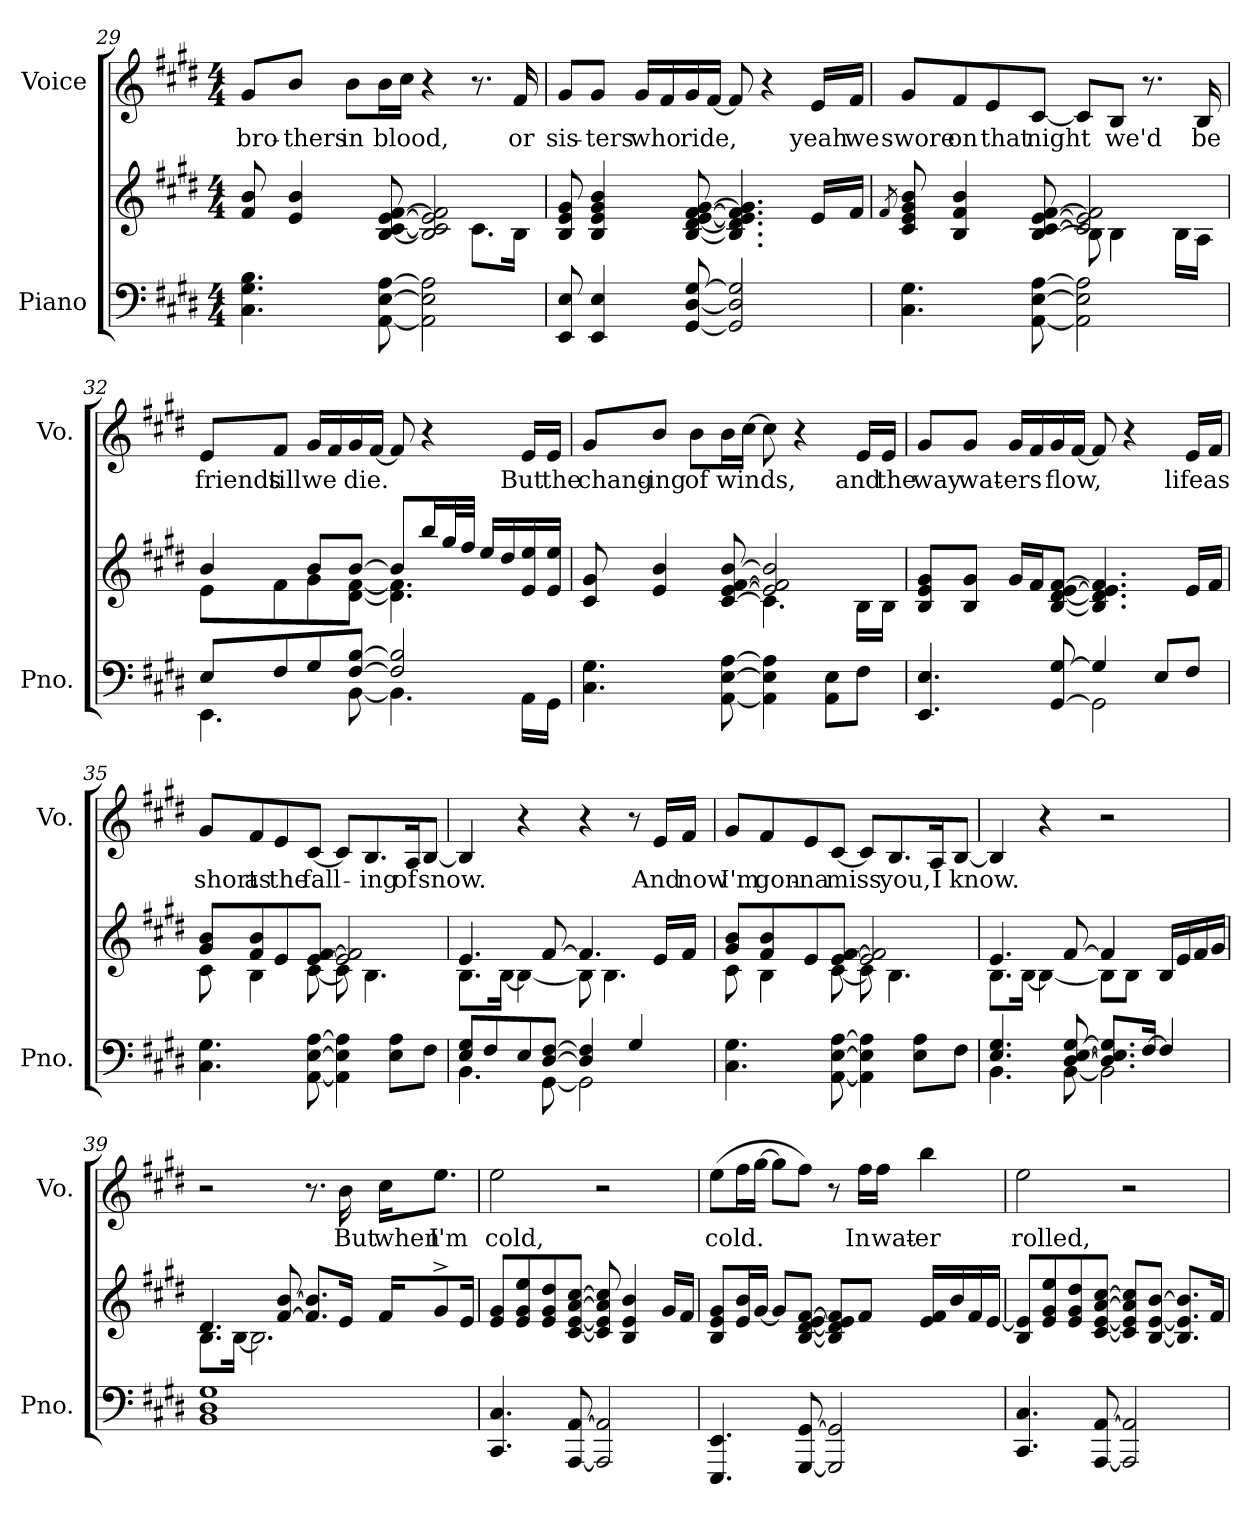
**kern	**kern	**kern	**text
*part2	*part2	*part1	*part1
*staff3	*staff2	*staff1	*staff1
*I"Piano	*	*I"Voice	*
*I'Pno.	*	*I'Vo.	*
*clefF4	*clefG2	*clefG2	*
*k[f#c#g#d#]	*k[f#c#g#d#]	*k[f#c#g#d#]	*
*M4/4	*M4/4	*M4/4	*
=29	=29	=29	=29
*	*^	*	*
!	!	!	!	!LO:LY:b
4.C#\ 4.G#\ 4.B\	8f#/ 8b/	2.ryy	8g#/L	bro-
!	!	!	!	!LO:LY:b
.	4e/ 4b/	.	8b/J	-thers
!	!	!	!	!LO:LY:b
.	.	.	8b\L	in
!	!	!	!	!LO:LY:b
[8AA\ [8E\ [8A\	[8B/ [8c#/ [8e/ [8f#/	.	16b\L	blood,
.	.	.	16cc#\JJ	.
2AA\] 2E\] 2A\]	2B/] 2c#/] 2e/] 2f#/]	.	4r	.
.	.	8.c#\L	8.r	.
!	!	!	!	!LO:LY:b
.	.	16B\Jk	16f#/	or
!!LO:LB:g=z
=30	=30	=30	=30	=30
!	!	!	!	!LO:LY:b
*	*v	*v	*	*
8EE/ 8E/	8B/ 8e/ 8g#/	8g#/L	sis-
!	!	!	!LO:LY:b
4EE/ 4E/	4B/ 4e/ 4g#/ 4b/	8g#/J	-ters
!	!	!	!LO:LY:b
.	.	16g#/LL	who
.	.	16f#/	.
!	!	!	!LO:LY:b
[8GG#/ [8D#/ [8G#/	[8B/ [8d#/ [8e/ [8f#/ [8g#/	16g#/	ride,
.	.	[16f#/JJ	.
2GG#/] 2D#/] 2G#/]	4.B/] 4.d#/] 4.e/] 4.f#/] 4.g#/]	8f#/]	.
.	.	4r	.
!	!	!	!LO:LY:b
.	16e/LL	16e/LL	yeah
!	!	!	!LO:LY:b
.	16f#/JJ	16f#/JJ	we
=31	=31	=31	=31
.	8qf#/	.	.
*	*^	*	*
!	!	!	!	!LO:LY:b
4.C#\ 4.G#\	8c#/ 8e/ 8g#/ 8b/	2ryy	8g#/L	swore
!	!	!	!	!LO:LY:b
.	4B/ 4f#/ 4b/	.	8f#/	on
!	!	!	!	!LO:LY:b
.	.	.	8e/	that
!	!	!	!	!LO:LY:b
[8AA\ [8E\ [8A\	[8B/ [8c#/ [8e/ [8f#/	.	[8c#/J	night
2AA\] 2E\] 2A\]	2c#/] 2e/] 2f#/]	8B\]	8c#/L]	.
!	!	!	!	!LO:LY:b
.	.	4B\	8B/J	we'd
.	.	.	8.r	.
.	.	16B\LL	.	.
!	!	!	!	!LO:LY:b
.	.	16A\JJ	16B/	be
=32	=32	=32	=32	=32
*^	*	*	*	*
!	!	!	!	!	!LO:LY:b
8E/L	4.EE\	4b/	8e\L	8e/L	friends
!	!	!	!	!	!LO:LY:b
8F#/	.	.	8f#\	8f#/J	till
!	!	!	!	!	!LO:LY:b
8G#/	.	8b/L	8g#\	16g#/LL	we
.	.	.	.	16f#/	.
!	!	!	!	!	!LO:LY:b
[8F#/ [8B/J	[8BB\	[8b/J	[8d#\ [8f#\J	16g#/	die.
.	.	.	.	[16f#/JJ	.
2F#/] 2B/]	4.BB\]	8b/L]	4.d#\] 4.f#\]	8f#/]	.
.	.	16bb/L	.	4r	.
.	.	32gg#/L	.	.	.
.	.	32ff#/JJJ	.	.	.
.	.	16ee/LL	.	.	.
.	.	16dd#/	.	.	.
!	!	!	!	!	!LO:LY:b
.	16AA\LL	16e/ 16ee/	8ryy	16e/LL	But
!	!	!	!	!	!LO:LY:b
.	16GG#\JJ	16e/ 16ee/JJ	.	16e/JJ	the
!!LO:PB:g=z
=33	=33	=33	=33	=33	=33
!	!	!	!	!	!LO:LY:b
*v	*v	*	*	*	*
4.C#\ 4.G#\	8c#/ 8g#/	2ryy	8g#/L	chang-
!	!	!	!	!LO:LY:b
.	4e/ 4b/	.	8b/J	-ing
!	!	!	!	!LO:LY:b
.	.	.	8b\L	of
!	!	!	!	!LO:LY:b
[8AA\ [8E\ [8A\	[8c#/ [8e/ [8f#/ [8b/	.	16b\L	winds,
.	.	.	[16cc#\JJ	.
4AA\] 4E\] 4A\]	2e/] 2f#/] 2b/]	4.c#\]	8cc#\]	.
.	.	.	4r	.
8AA\ 8E\L	.	.	.	.
!	!	!	!	!LO:LY:b
8F#\J	.	16B\LL	16e/LL	and
!	!	!	!	!LO:LY:b
.	.	16B\JJ	16e/JJ	the
=34	=34	=34	=34	=34
*^	*	*	*	*
!	!	!	!	!	!LO:LY:b
*	*	*v	*v	*	*
4.EE/ 4.E/	2ryy	8B/ 8e/ 8g#/L	8g#/L	way
!	!	!	!	!LO:LY:b
.	.	8B/ 8g#/J	8g#/J	wat-
!	!	!	!	!LO:LY:b
.	.	16g#/LL	16g#/LL	-ers
.	.	16f#/J	16f#/	.
!	!	!	!	!LO:LY:b
[8GG#/ [8G#/	.	[8B/ [8d#/ [8e/ [8f#/J	16g#/	flow,
.	.	.	[16f#/JJ	.
4G#/]	2GG#\]	4.B/] 4.d#/] 4.e/] 4.f#/]	8f#/]	.
.	.	.	4r	.
8E/L	.	.	.	.
!	!	!	!	!LO:LY:b
8F#/J	.	16e/LL	16e/LL	life
!	!	!	!	!LO:LY:b
.	.	16f#/JJ	16f#/JJ	as
*v	*v	*	*	*
=35	=35	=35	=35
*	*^	*	*
!	!	!	!	!LO:LY:b
4.C#\ 4.G#\	8g#/ 8b/L	8c#\	8g#/L	short
!	!	!	!	!LO:LY:b
.	8f#/ 8b/	4B\	8f#/	as
!	!	!	!	!LO:LY:b
.	8e/	.	8e/	the
!	!	!	!	!LO:LY:b
[8AA\ [8E\ [8A\	[8e/ [8f#/J	[8c#\	[8c#/J	fall-
4AA\] 4E\] 4A\]	2e/] 2f#/]	8c#\]	8c#/L]	.
!	!	!	!	!LO:LY:b
.	.	4.B\	8.B/	-ing
8E\ 8A\L	.	.	.	.
!	!	!	!	!LO:LY:b
.	.	.	16A/K	of
!	!	!	!	!LO:LY:b
8F#\J	.	.	[8B/J	snow.
!!LO:LB:g=z
=36	=36	=36	=36	=36
*^	*	*	*	*
8E/ 8G#/L	4.BB\	4.e/	8.B\L	4B/]	.
8F#/	.	.	.	.	.
.	.	.	[16B\Jk	.	.
8E/	.	.	4B\_	4r	.
[8D#/ [8F#/J	[8GG#\	[8f#/	.	.	.
4D#/] 4F#/]	2GG#\]	4.f#/]	8B\]	4r	.
.	.	.	4.B\	.	.
4G#/	.	.	.	8r	.
!	!	!	!	!	!LO:LY:b
.	.	16e/LL	.	16e/LL	And
!	!	!	!	!	!LO:LY:b
.	.	16f#/JJ	.	16f#/JJ	now
*v	*v	*	*	*	*
=37	=37	=37	=37	=37
!	!	!	!	!LO:LY:b
4.C#\ 4.G#\	8g#/ 8b/L	8c#\	8g#/L	I'm
!	!	!	!	!LO:LY:b
.	8f#/ 8b/	4B\	8f#/	gon-
!	!	!	!	!LO:LY:b
.	8e/	.	8e/	-na
!	!	!	!	!LO:LY:b
[8AA\ [8E\ [8A\	[8e/ [8f#/J	[8c#\	[8c#/J	miss
4AA\] 4E\] 4A\]	2e/] 2f#/]	8c#\]	8c#/L]	.
!	!	!	!	!LO:LY:b
.	.	4.B\	8.B/	you,
8E\ 8A\L	.	.	.	.
!	!	!	!	!LO:LY:b
.	.	.	16A/K	I
!	!	!	!	!LO:LY:b
8F#\J	.	.	[8B/J	know.
=38	=38	=38	=38	=38
*^	*	*	*	*
4.E/ 4.G#/	4.BB\	4.e/	8.B\L	4B/]	.
.	.	.	[16B\Jk	.	.
.	.	.	4B\_	4r	.
[8D#/ [8E/ [8G#/	[8BB\	[8f#/	.	.	.
8.D#/] 8.E/] 8.G#/]L	2BB\]	4f#/]	8B\L]	2r	.
.	.	.	8B\J	.	.
[16F#/Jk	.	.	.	.	.
4F#/]	.	16B/LL	4ryy	.	.
.	.	16e/	.	.	.
.	.	16f#/	.	.	.
.	.	16g#/JJ	.	.	.
*v	*v	*	*	*	*
!!LO:LB:g=z
=39	=39	=39	=39	=39
1BB 1D# 1G#	4.d#/	8.B\L	2r	.
.	.	[16B\Jk	.	.
.	.	2.B\]	.	.
.	[8f#/ [8b/	.	.	.
.	8.f#/] 8.b/]L	.	8.r	.
!	!	!	!	!LO:LY:b
.	16e/Jk	.	16b\	But
!	!	!	!	!LO:LY:b
.	16f#/KL	.	16cc#\KL	when
!	!	!	!	!LO:LY:b
.	8g#^/	.	8.ee\J	I'm
.	16e/Jk	.	.	.
*	*v	*v	*	*
=40	=40	=40	=40
!	!	!	!LO:LY:b
4.CC#/ 4.C#/	8e/ 8g#/L	2ee\	cold,
.	8e/ 8g#/ 8ee/	.	.
.	8e/ 8g#/ 8dd#/	.	.
[8AAA/ [8AA/	[8c#/ [8e/ [8a/ [8cc#/J	.	.
2AAA/] 2AA/]	8c#/] 8e/] 8a/] 8cc#/]	2r	.
.	4B/ 4e/ 4b/	.	.
.	16g#/LL	.	.
.	16f#/JJ	.	.
=41	=41	=41	=41
!	!	!	!LO:LY:b
4.EEE/ 4.EE/	8B/ 8e/ 8g#/L	(>8ee\L	cold.
.	16e/ 16b/L	16ff#\L	.
.	[16g#/JJ	[16gg#\JJ	.
.	8g#/L]	8gg#\L]	.
[8GGG#/ [8GG#/	[8B/ [8d#/ [8e/ [8f#/J	8ff#\J)	.
2GGG#/] 2GG#/]	8B/] 8d#/] 8e/] 8f#/]L	8r	.
!	!	!	!LO:LY:b
.	8f#/J	16ff#\LL	In
!	!	!	!LO:LY:b
.	.	16ff#\JJ	wat-
!	!	!	!LO:LY:b
.	16e/ 16f#/LL	4bb\	-er
.	16b/	.	.
.	16f#/	.	.
.	[16e/JJ	.	.
=42	=42	=42	=42
!	!	!	!LO:LY:b
4.CC#/ 4.C#/	8B/ 8e/]L	2ee\	rolled,
.	8e/ 8g#/ 8ee/	.	.
.	8e/ 8g#/ 8dd#/	.	.
[8AAA/ [8AA/	[8c#/ [8e/ [8a/ [8cc#/J	.	.
2AAA/] 2AA/]	8c#/] 8e/] 8a/] 8cc#/]L	2r	.
.	[8B/ [8e/ [8b/J	.	.
.	8.B/] 8.e/] 8.b/]L	.	.
.	16f#/Jk	.	.
=	=	=	=
*-	*-	*-	*-
